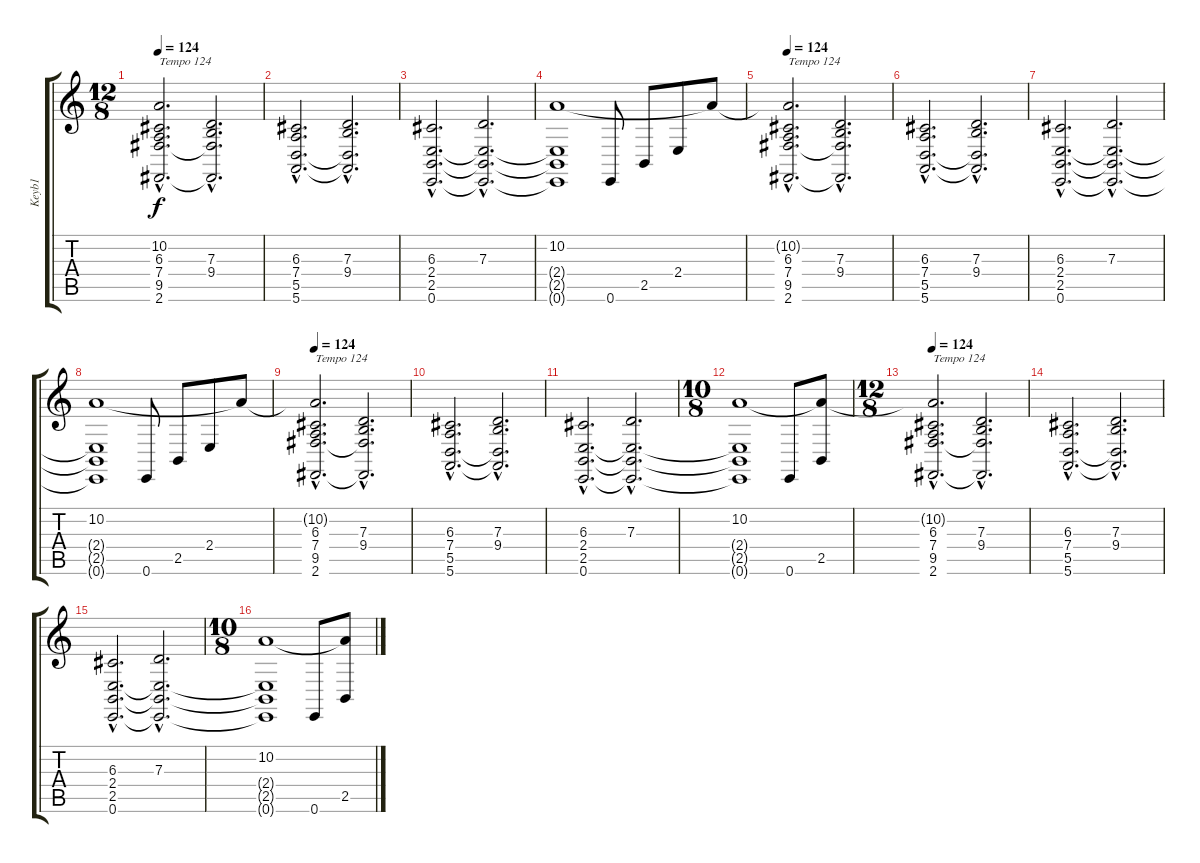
\track ("Keyb1" "Keyb1") {instrument pad2warm}
\staff {score tabs}
\tuning (E4 B3 G3 D3 A2 E2) {hide}
\ts (12 8)
\tempo 124
\clef g2
\ks c
(10.2{hac t} 6.3{hac} 7.4{hac} 9.5{hac} 2.6{hac}).2{d txt "Tempo 124" dy f volume 11} (7.3{hac} 9.4{hac} 9.5{hac t} 2.6{hac t}).2{d} |
(6.3{hac} 7.4{hac} 5.5{hac} 5.6{hac}).2{d} (7.3{hac} 9.4{hac} 5.5{hac t} 5.6{hac t}).2{d} |
(6.3{hac} 2.4{hac} 2.5{hac} 0.6{hac}).2{d} (7.3{hac} 2.4{hac t} 2.5{hac t} 0.6{hac t}).2{d} |
(10.2 2.4{t} 2.5{t} 0.6{t}).1 0.6.8 2.5.8 2.4.8 10.2{t}.8 |
\tempo 124
(10.2{hac t} 6.3{hac} 7.4{hac} 9.5{hac} 2.6{hac}).2{d txt "Tempo 124" volume 11 balance 16} (7.3{hac} 9.4{hac} 9.5{hac t} 2.6{hac t}).2{d} |
(6.3{hac} 7.4{hac} 5.5{hac} 5.6{hac}).2{d} (7.3{hac} 9.4{hac} 5.5{hac t} 5.6{hac t}).2{d} |
(6.3{hac} 2.4{hac} 2.5{hac} 0.6{hac}).2{d} (7.3{hac} 2.4{hac t} 2.5{hac t} 0.6{hac t}).2{d} |
(10.2 2.4{t} 2.5{t} 0.6{t}).1 0.6.8 2.5.8 2.4.8 10.2{t}.8 |
\tempo 124
(10.2{hac t} 6.3{hac} 7.4{hac} 9.5{hac} 2.6{hac}).2{d txt "Tempo 124" volume 11} (7.3{hac} 9.4{hac} 9.5{hac t} 2.6{hac t}).2{d} |
(6.3{hac} 7.4{hac} 5.5{hac} 5.6{hac}).2{d} (7.3{hac} 9.4{hac} 5.5{hac t} 5.6{hac t}).2{d} |
(6.3{hac} 2.4{hac} 2.5{hac} 0.6{hac}).2{d} (7.3{hac} 2.4{hac t} 2.5{hac t} 0.6{hac t}).2{d} |
\ts (10 8)
(10.2 2.4{t} 2.5{t} 0.6{t}).1 0.6.8 (10.2{t} 2.5).8 |
\ts (12 8)
\tempo 124
(10.2{hac t} 6.3{hac} 7.4{hac} 9.5{hac} 2.6{hac}).2{d txt "Tempo 124" volume 11} (7.3{hac} 9.4{hac} 9.5{hac t} 2.6{hac t}).2{d} |
(6.3{hac} 7.4{hac} 5.5{hac} 5.6{hac}).2{d} (7.3{hac} 9.4{hac} 5.5{hac t} 5.6{hac t}).2{d} |
(6.3{hac} 2.4{hac} 2.5{hac} 0.6{hac}).2{d} (7.3{hac} 2.4{hac t} 2.5{hac t} 0.6{hac t}).2{d} |
\ts (10 8)
(10.2 2.4{t} 2.5{t} 0.6{t}).1 0.6.8 (10.2{t} 2.5).8
